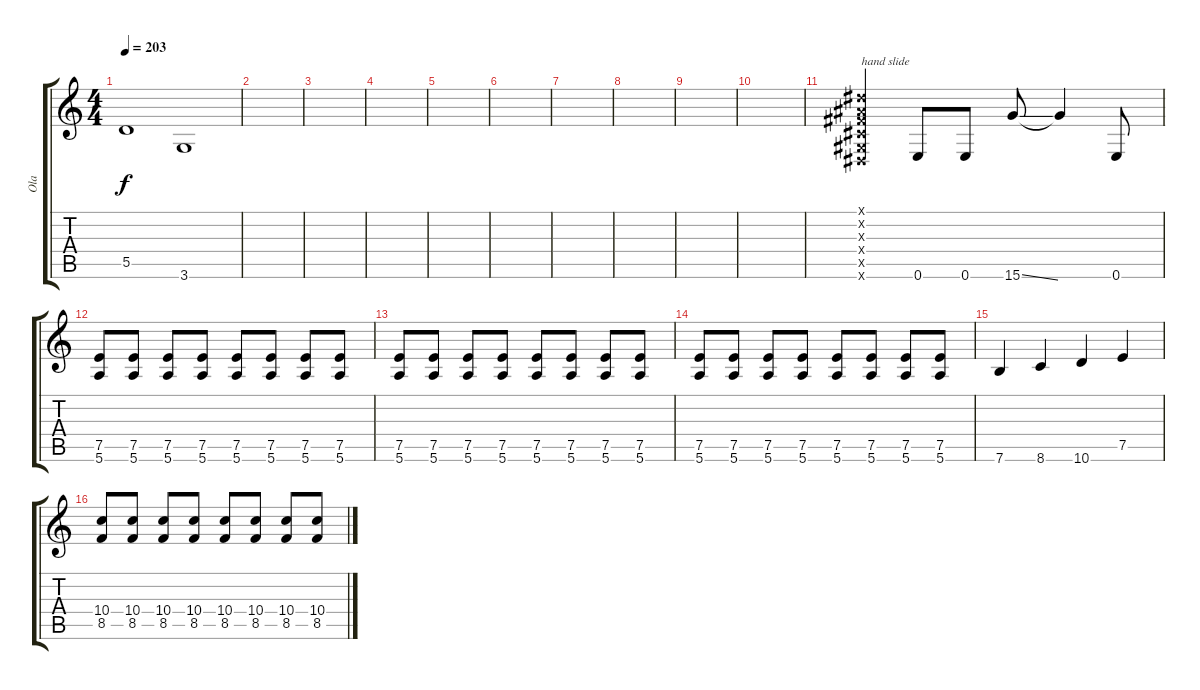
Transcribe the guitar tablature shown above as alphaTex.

\track ("Ola" "Ola") {instrument distortionguitar}
\staff {score tabs}
\tuning (E4 B3 G3 D3 A2 E2) {hide}
\ts (4 4)
\tempo 203
\clef g2
\ks c
5.5{t}.1{dy f} 3.6{t}.1 |
|
|
|
|
|
|
|
|
|
(-1.1{x} -1.2{x} -1.3{x} -1.4{x} -1.5{x} -1.6{x}).4{txt "hand slide"} 0.6.8 0.6.8 15.6{ss}.8 15.6{t}.4 0.6.8 |
(7.5 5.6).8 (7.5 5.6).8 (7.5 5.6).8 (7.5 5.6).8 (7.5 5.6).8 (7.5 5.6).8 (7.5 5.6).8 (7.5 5.6).8 |
(7.5 5.6).8 (7.5 5.6).8 (7.5 5.6).8 (7.5 5.6).8 (7.5 5.6).8 (7.5 5.6).8 (7.5 5.6).8 (7.5 5.6).8 |
(7.5 5.6).8 (7.5 5.6).8 (7.5 5.6).8 (7.5 5.6).8 (7.5 5.6).8 (7.5 5.6).8 (7.5 5.6).8 (7.5 5.6).8 |
7.6.4 8.6.4 10.6.4 7.5.4 |
(10.4 8.5).8 (10.4 8.5).8 (10.4 8.5).8 (10.4 8.5).8 (10.4 8.5).8 (10.4 8.5).8 (10.4 8.5).8 (10.4 8.5).8
